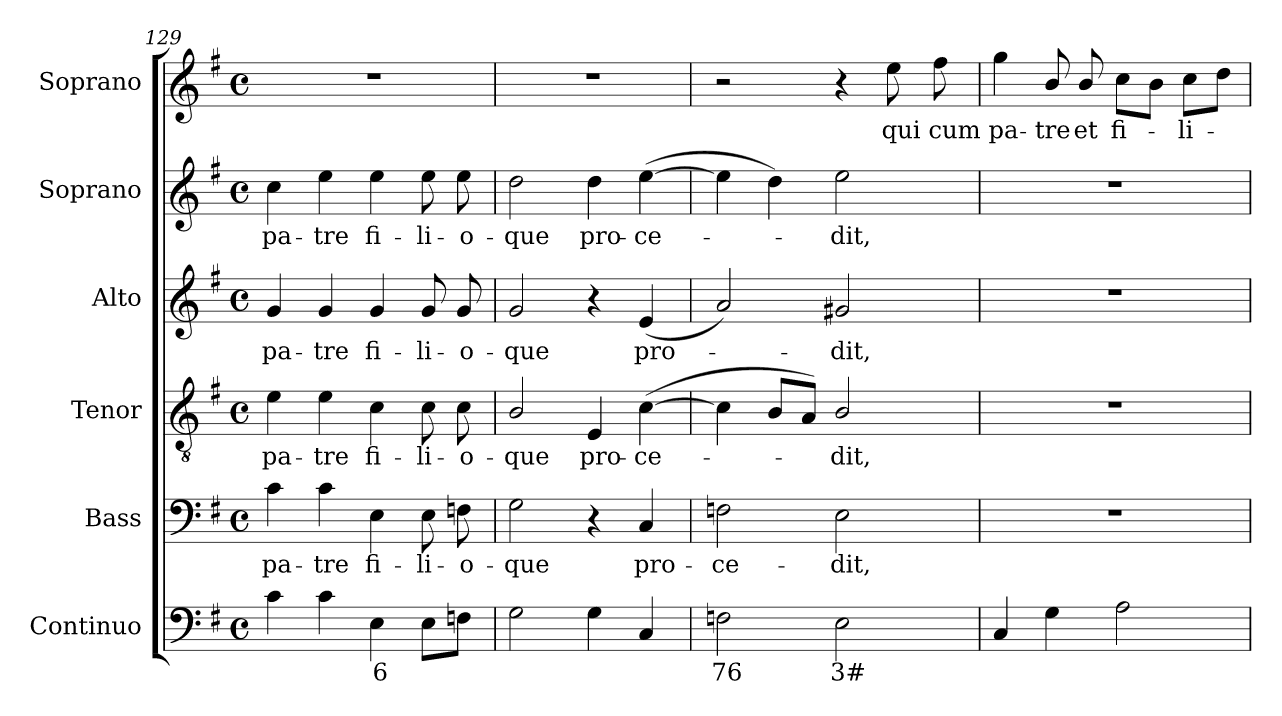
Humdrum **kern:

**kern	**text	**kern	**text	**kern	**text	**kern	**text	**kern	**text	**kern	**text
*part6	*part6	*part5	*part5	*part4	*part4	*part3	*part3	*part2	*part2	*part1	*part1
*staff6	*staff6	*staff5	*staff5	*staff4	*staff4	*staff3	*staff3	*staff2	*staff2	*staff1	*staff1
*I"Continuo	*	*I"Bass	*	*I"Tenor	*	*I"Alto	*	*I"Soprano	*	*I"Soprano	*
*I'Cont.	*	*I'B.	*	*I'T.	*	*I'A.	*	*I'S.	*	*I'S.	*
*clefF4	*	*clefF4	*	*clefGv2	*	*clefG2	*	*clefG2	*	*clefG2	*
*	*	*	*	*ITrd7c12	*	*	*	*	*	*	*
*k[f#]	*	*k[f#]	*	*k[f#]	*	*k[f#]	*	*k[f#]	*	*k[f#]	*
*G:	*	*G:	*	*G:	*	*G:	*	*G:	*	*G:	*
*M4/4	*	*M4/4	*	*M4/4	*	*M4/4	*	*M4/4	*	*M4/4	*
*met(c)	*	*met(c)	*	*met(c)	*	*met(c)	*	*met(c)	*	*met(c)	*
=129	=129	=129	=129	=129	=129	=129	=129	=129	=129	=129	=129
!	!	!	!LO:LY:b:color=#000000	!	!	!	!	!	!	!	!
!	!	!	!	!	!LO:LY:b:color=#000000	!	!	!	!	!	!
!	!	!	!	!	!	!	!LO:LY:b:color=#000000	!	!	!	!
!	!	!	!	!	!	!	!	!	!LO:LY:b:color=#000000	!	!
4ci\	.	4ci\	pa-	4Ei\	pa-	4gi/	pa-	4cci\	pa-	1r	.
!	!	!	!LO:LY:b:color=#000000	!	!	!	!	!	!	!	!
!	!	!	!	!	!LO:LY:b:color=#000000	!	!	!	!	!	!
!	!	!	!	!	!	!	!LO:LY:b:color=#000000	!	!	!	!
!	!	!	!	!	!	!	!	!	!LO:LY:b:color=#000000	!	!
4ci\	.	4ci\	-tre	4Ei\	-tre	4gi/	-tre	4eei\	-tre	.	.
!	!LO:LY:b:color=#000000	!	!	!	!	!	!	!	!	!	!
!	!	!	!LO:LY:b:color=#000000	!	!	!	!	!	!	!	!
!	!	!	!	!	!LO:LY:b:color=#000000	!	!	!	!	!	!
!	!	!	!	!	!	!	!LO:LY:b:color=#000000	!	!	!	!
!	!	!	!	!	!	!	!	!	!LO:LY:b:color=#000000	!	!
4Ei\	6	4Ei\	fi-	4Ci\	fi-	4gi/	fi-	4eei\	fi-	.	.
!	!	!	!LO:LY:b:color=#000000	!	!	!	!	!	!	!	!
!	!	!	!	!	!LO:LY:b:color=#000000	!	!	!	!	!	!
!	!	!	!	!	!	!	!LO:LY:b:color=#000000	!	!	!	!
!	!	!	!	!	!	!	!	!	!LO:LY:b:color=#000000	!	!
8Ei\L	.	8Ei\	-li-	8Ci\	-li-	8gi/	-li-	8eei\	-li-	.	.
!	!	!	!LO:LY:b:color=#000000	!	!	!	!	!	!	!	!
!	!	!	!	!	!LO:LY:b:color=#000000	!	!	!	!	!	!
!	!	!	!	!	!	!	!LO:LY:b:color=#000000	!	!	!	!
!	!	!	!	!	!	!	!	!	!LO:LY:b:color=#000000	!	!
8Fi\J	.	8Fi\	-o-	8Ci\	-o-	8gi/	-o-	8eei\	-o-	.	.
!!LO:LB:g=z
=130	=130	=130	=130	=130	=130	=130	=130	=130	=130	=130	=130
!	!	!	!LO:LY:b:color=#000000	!	!	!	!	!	!	!	!
!	!	!	!	!	!LO:LY:b:color=#000000	!	!	!	!	!	!
!	!	!	!	!	!	!	!LO:LY:b:color=#000000	!	!	!	!
!	!	!	!	!	!	!	!	!	!LO:LY:b:color=#000000	!	!
2Gi\	.	2Gi\	-que	2BBi/	-que	2gi/	-que	2ddi\	-que	1r	.
!	!	!	!	!	!LO:LY:b:color=#000000	!	!	!	!	!	!
!	!	!	!	!	!	!	!	!	!LO:LY:b:color=#000000	!	!
4Gi\	.	4r	.	4EEi/	pro-	4r	.	4ddi\	pro-	.	.
!	!	!	!LO:LY:b:color=#000000	!	!	!	!	!	!	!	!
!	!	!	!	!	!LO:LY:b:color=#000000	!	!	!	!	!	!
!	!	!	!	!	!	!	!LO:LY:b:color=#000000	!	!	!	!
!	!	!	!	!	!	!	!	!	!LO:LY:b:color=#000000	!	!
4Ci/	.	4Ci/	pro-	([4Ci\	-ce-	(4ei/	pro-	([4eei\	-ce-	.	.
=131	=131	=131	=131	=131	=131	=131	=131	=131	=131	=131	=131
!	!LO:LY:b:color=#000000	!	!	!	!	!	!	!	!	!	!
!	!	!	!LO:LY:b:color=#000000	!	!	!	!	!	!	!	!
2Fni\	76	2Fni\	-ce-	4Ci\]	.	2ai/)	.	4eei\]	.	2r	.
.	.	.	.	8BBi/L	.	.	.	4ddi\)	.	.	.
.	.	.	.	8AAi/J)	.	.	.	.	.	.	.
!	!LO:LY:b:color=#000000	!	!	!	!	!	!	!	!	!	!
!	!	!	!LO:LY:b:color=#000000	!	!	!	!	!	!	!	!
!	!	!	!	!	!LO:LY:b:color=#000000	!	!	!	!	!	!
!	!	!	!	!	!	!	!LO:LY:b:color=#000000	!	!	!	!
!	!	!	!	!	!	!	!	!	!LO:LY:b:color=#000000	!	!
2Ei\	3#	2Ei\	-dit,	2BBi/	-dit,	2g#Xi/	-dit,	2eei\	-dit,	4r	.
!	!	!	!	!	!	!	!	!	!	!	!LO:LY:b:color=#000000
.	.	.	.	.	.	.	.	.	.	8eei\	qui
!	!	!	!	!	!	!	!	!	!	!	!LO:LY:b:color=#000000
.	.	.	.	.	.	.	.	.	.	8ff#i\	cum
=132	=132	=132	=132	=132	=132	=132	=132	=132	=132	=132	=132
!	!	!	!	!	!	!	!	!	!	!	!LO:LY:b:color=#000000
4Ci/	.	1r	.	1r	.	1r	.	1r	.	4ggi\	pa-
!	!	!	!	!	!	!	!	!	!	!	!LO:LY:b:color=#000000
4Gi\	.	.	.	.	.	.	.	.	.	8bi/	-tre
!	!	!	!	!	!	!	!	!	!	!	!LO:LY:b:color=#000000
.	.	.	.	.	.	.	.	.	.	8bi/	et
!	!	!	!	!	!	!	!	!	!	!	!LO:LY:b:color=#000000
2Ai\	.	.	.	.	.	.	.	.	.	8cci\L	fi-
.	.	.	.	.	.	.	.	.	.	8bi\J	.
!	!	!	!	!	!	!	!	!	!	!	!LO:LY:b:color=#000000
.	.	.	.	.	.	.	.	.	.	8cci\L	-li-
.	.	.	.	.	.	.	.	.	.	8ddi\J	.
=	=	=	=	=	=	=	=	=	=	=	=
*-	*-	*-	*-	*-	*-	*-	*-	*-	*-	*-	*-
